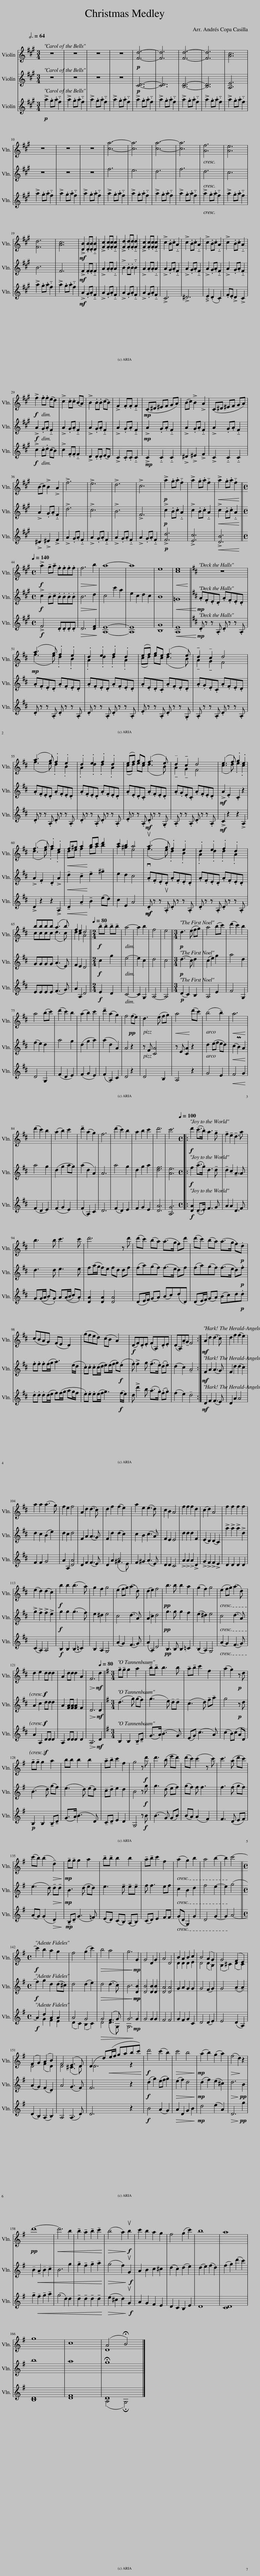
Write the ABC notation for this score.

X:1
%%score ( 1 2 ) 3 ( 4 5 )
L:1/8
Q:3/4=64
M:3/4
I:linebreak $
K:A
V:1 treble
V:2 treble
V:3 treble
V:4 treble
V:5 treble
V:1
 z6 | z6 | z6 | z6 |!p! [Fd]6- | %5
 [Fd]6 | [Fd]6- | [Fd]6 | [Ac]6 |$ z6 | %10
 z6 | z6 | [ca]6- | [ca]6 | [ca]6- | %15
 [ca]6 | [Af]6 | [Ae]6 |$ [Fd]6 | [Ac]6 | %20
!mf! !>![DB]2 .[DB].[DB] !tenuto!.[DB]2 | !>![Fc]2 .[Fc].[Fc] !tenuto!.[Fc]2 | !>![Fd]2 .[Fd].[Fd] !tenuto!.[Fd]2 | !>![Fc]2 .[Fc].[Fc] !tenuto!.[Fc]2 | !>!c2 .B.c !tenuto!.A2 | %25
 !>!c2 .B.c !tenuto!.A2 | !>!c2 .B.c !tenuto!.A2 | !>!c2 .B.c !tenuto!.A2 |$!f! !>!f2 .f.f (ed) | !>!c2 .c.c (BA) | %30
 !>!B2 .B.B (cB) | !>!F2 .F.F !tenuto!.F2 |!mp! (C^D ^EF GA) | (Bc) !>!B2 !>!A2 | (C^D ^EF GA) |$ %35
 (Bc) !>!B2 !>!A2 | !>!f6 | !>!e6 | !>!d6 | !>!c6 | %40
!p! !>!a2 .g.a !tenuto!.f2 | !>!a2 .g.a !tenuto!.f2 |!<(! !>!a2 .g.a !tenuto!.f2!<)! ||$[M:4/4][Q:1/4=140]!f! !>!a2 !tenuto!g!tenuto!a .f.f.f.f |!>(! f6 b2!>)! | %45
 a8- | a8 | e8 |!<(! [ce]8!<)! ||[K:D] z8 |$ %50
!mp! (a3 g) .f2 .e2 | .d2 .e2 .f2 .d2 | (ef) ge (f3 e) | !tenuto!d2 !tenuto!c2 d4 |$ (a3 g) .f2 .e2 | %55
 .d2 .e2 .f2 .d2 | (ef) ge (f3 e) | !tenuto!d2 !tenuto!c2 d4 | (e3 f) .g2 .e2 |$ (f3 g) .a2 .e2 | %60
!<(! f^g a2!<)! bc' d'2 | c'2 b2 a4 |!mf! (ua3 g) .f2 .e2 | .d2 .e2 .f2 .d2 |$ bbbb (a3 b) | %65
 f2 e2 d4 ||[M:2/4][Q:1/4=80]!f! !tenuto!b!tenuto!b !tenuto!b!tenuto!b | a4- | a2 b2 | f4 | %70
 e4 ||[M:3/4]!p! d3 (e fg) | a4 (bc') | (d'2 c'2) b2 |$ a4 (bc') | %75
 (d'2 c'2) b2 | (a2 b2) c'2 | !tenuto!d'2 (a2 g2) | f4!pp! (fe) | d3 (e fg) | %80
!<(! a4!<)! (d'c') | (b4 !tenuto!b2) |!<(! a6!<)! |$ (d'2 c'2) b2 | (a2 b2) c'2 | %85
 !tenuto!d'2 (a2 g2) | f6 | (d'2 c'2) b2 | a2 b2 c'2 | d'6 | %90
 c'6 |:[M:4/4]!f![Q:1/4=100] d'2 (!tenuto!c'>.b) a3 !tenuto!g | !tenuto!f2 !tenuto!e2 !tenuto!d3 a |$ b3 b c'3 c' | d'6 z d' | %95
 (d'c') (ba) (a>g f)d' | (d'c') (ba) (a>g f)!p!.d |$ (cBAG) (FE D2) | (gfed) (cB A2) |!f! (DF).D.E (FA,).D.E | %100
 (DA,)!tenuto!A!tenuto!G F4 :|!mf! A2 d2 (d3 c) | d2 f2 (f2 e2) |$ a2 a2 (a3 g) | f2 e2 f4 | %105
 A2 d2 (d3 c) | d2 f2 (f2 e2) | a2 e2 (e3 d) | c2 B2 A4 | f2 f2 f2 d2 | %110
 (c2 d2) A4 | f2 f2 f2 f2 |$ (e2 d2) (d2 c2) |!f! b2 b2 (b3 a) | g2 f2 g4 | %115
 (e2 fg) (a3 d) | (d2 e2) f4 |!pp! b3 b b2 a2 | (g2 f2) g4 | (e2 fg) (a3 d) |$ %120
 d2 e2!f! dd d2 | A2 dd d2 A2 |!>(! F6!>)![Q:1/4=80]!mf! d2 ||[K:G][M:3/4] !tenuto!g!tenuto!g g2 a2 | !tenuto!b!tenuto!b b3 b | %125
 !tenuto!a!tenuto!b c'2 f2 | (a2 g2)!p! z d |$ !tenuto!g!tenuto!g g2 a2 | bb b2 b2 | !tenuto!a!tenuto!b c'2 f2 | %130
 g4 z!f! d' | d'3 (b e'd') | (d'c') (c'2 z c') | c'3 (a d'c') |$ (c'b) (b2!>(! !tenuto!d2)!>)! | %135
!mp! !tenuto!g!tenuto!g g2 a2 | !tenuto!b!tenuto!b b2 b2 | !tenuto!a!tenuto!b c'2 f2 | (a2 g2) b2 | a4 b2- | %140
 b2 c'4- ||$[M:4/4]!f! c'2 b2 a2 g2 | f4 (g2 c'2) |!>(! b4 a4 | g6!>)!!mp! G2 | %145
 G4 D2 G2 | A4 D4 | B2 A2 B2 c2 | B4 (A2 G2) | G4 (F2 E2) |$ %150
 (F2 G2) (A2 B2) | F4 (E3 D) | (D2 d)!<(!(e/f/ gabc')!<)! |!f! d'4 (c'2 b2) |!>(! c'4 b4!>)! | %155
!mp! (a2 b2) (g2 a2) |!>(! (f4 d2)!>)! z2 |$!pp! d'8- |!<(! d'6 b2 | !tenuto!b2 !tenuto!a2 !tenuto!b2 !tenuto!c'2!<)! | %160
!>(! (b4 a2)!>)!!f! ub2 | c'2 b2 a2 g2 | f4 (g2 c'2) | b8 | a8 |$ %165
 g8 | c8 | (A4 !fermata!B4) |] %168
V:2
 x6 | x6 | x6 | x6 | x6 | %5
 x6 | x6 | x6 | x6 |$ x6 | %10
 x6 | x6 | x6 | x6 | x6 | %15
 x6 | x6 | x6 |$ x6 | x6 | %20
 x6 | x6 | x6 | x6 | x6 | %25
 x6 | x6 | x6 |$ x6 | x6 | %30
 x6 | x6 | x6 | x6 | x6 |$ %35
 x6 | x6 | x6 | x6 | x6 | %40
 x6 | x6 | x6 ||$[M:4/4] x8 | x8 | %45
 x8 | x8 | x8 | x8 ||[K:D] x8 |$ %50
 (f3 e) .d2 .B2 | .A2 .d2 .d2 .A2 | (cd) ec (d3 B) | !tenuto!A2 !tenuto!G2 F4 |$ (f3 e) .d2 .B2 | %55
 .A2 .d2 .d2 .A2 | (cd) ec (d3 B) | !tenuto!A2 !tenuto!G2 F4 | (c3 d) .e2 .c2 |$ (d3 e) .f2 .c2 | %60
 de f2 ^ga b2 | a2 ^g2 e4 | (f3 e) .d2 .B2 | .A2 .d2 .d2 .A2 |$ cccc (d3 c) | %65
 d2 c2 A4 ||[M:2/4] x4 | x4 | x4 | x4 | %70
 x4 ||[M:3/4] x6 | x6 | x6 |$ x6 | %75
 x6 | x6 | x6 | x6 | x6 | %80
 x6 | x6 | x6 |$ x6 | x6 | %85
 x6 | x6 | x6 | x6 | x6 | %90
 x6 |:[M:4/4] x8 | x8 |$ x8 | x8 | %95
 x8 | x8 |$ x8 | x8 | x8 | %100
 x8 :| x8 | x8 |$ x8 | x8 | %105
 x8 | x8 | x8 | x8 | x8 | %110
 x8 | x8 |$ x8 | x8 | x8 | %115
 x8 | x8 | x8 | x8 | x8 |$ %120
 x8 | x8 | x8 ||[K:G][M:3/4] x6 | x6 | %125
 x6 | x6 |$ x6 | x6 | x6 | %130
 x6 | x6 | x6 | x6 |$ x6 | %135
 x6 | x6 | x6 | x6 | x6 | %140
 x6 ||$[M:4/4] x8 | x8 | x8 | x8 | %145
 x8 | x8 | D2 D2 D2 E2 | D4 (D2 B,2) | (B,2 ^C2) (D2 C2) |$ %150
 D4 (F2 D2) | D4 (^C3 D) | D6 z2 | x8 | x8 | %155
 x8 | x8 |$ x8 | x8 | x8 | %160
 x8 | x8 | x8 | x8 | x8 |$ %165
 x8 | x8 | D8 |] %168
V:3
 z6 | z6 | z6 | z6 |!p! [CD]6- | %5
 [CD]6 | [B,D]6- | [B,D]6 | [A,E]6 |$ z6 | %10
 z6 | z6 | f6 | e6 | d6 | %15
 f6 | d6 | c6 |$ B6 | F6 | %20
!mf! !>!F2 .F.F !tenuto!.F2 | !>!A2 .A.A !tenuto!.A2 | !>!B2 .B.B !tenuto!.B2 | !>!A2 .A.A !tenuto!.A2 | !>!A2 .G.A !tenuto!.F2 | %25
 !>!A2 .G.A !tenuto!.F2 | !>!A2 .G.A !tenuto!.F2 | !>!A2 .G.A !tenuto!.F2 |$!f! !>!A2 .G.A !tenuto!.F2 | !>!A2 .G.A !tenuto!.F2 | %30
 !>!A2 .G.A !tenuto!.F2 | !>!A2 .G.A !tenuto!.F2 |!mp! !>!A2 .G.A !tenuto!.F2 | !>!A2 .G.A !tenuto!.F2 | !>!A2 .G.A !tenuto!.F2 |$ %35
 !>!A2 .G.A !tenuto!.F2 | !>!d6 | !>!c6 | !>!B6 | !>!F6 | %40
!p! !>!c2 .B.c !tenuto!.A2 | !>!c2 .B.c !tenuto!.A2 |!<(! !>!c2 .B.c !tenuto!.A2!<)! ||$[M:4/4]!f! !>!c2 !tenuto!B!tenuto!c .B.B.B.B |!>(! B6 d2!>)! | %45
 c4 c'2 a2 | e2 c2 d2 c2 | B8 |!<(! =G8!<)! ||[K:D]!mp! .A.F.E.D .A.F.E.D |$ %50
 .A.F.E.D .A.F.E.D | .A.F.E.D .A.F.E.D | .A.E.D.C .A.F.E.D | .A.G.E.C .A.F.E.D |$ .A.F.E.D .A.F.E.D | %55
 .A.F.E.D .A.F.E.D | .A.E.D.C .A.F.E.D | .A.G.E.C .A.F.E.D |!mf! !>!A2 .E2 .C2 z2 |$ !>!A2 .F2 .D2 !>!A2 | %60
!<(! !tenuto!d2 !tenuto!c2!<)! !tenuto!e2 !tenuto!^g2 | e2 d2 c4 | .vA.F.E.D .A.F.E.D | .A.F.E.D .A.F.E.D |$ GGGG (A3 E) | %65
 F2 E2 D4 ||[M:2/4]!f! c2 g2 | e4- | e2 c2 | d4 | %70
 c4 ||[M:3/4]!p! (d3 c) d2 | (c2 e2) g2 | a4 d2 |$ (f2 e2) d2 | %75
 a4 g2 | (d2 g2 a2) | (a2 d2 A2) | A4 z2 | z F [CA]4 | %80
 z E [CA]2 z2 | d2 (ef ed) |!<(! (c2 PB2) A2!<)! |$ a4 g2 | (d2 g2 ag) | %85
 (a2 d2 A2) | A6 | a4 g2 | d2 g2 a2 | [df]6 | %90
 [Ae]6 |:[M:4/4]!f! f2 (!tenuto!a>.g) d3 !tenuto!d | !tenuto!d2 !tenuto!c2 !tenuto!A3 A |$ d3 d e3 e | f(a/g/ f)e fd df | %95
 (fa)(gf) (f>e d)f | (fa)(gf) (f>e d)!p!.f |$ .f.f .f(f/g/ a3) (e/d/ | .c).c .c(c/d/ e)(e/f/ g)!f!(.e | .f) !>!f2 g (!tenuto!f>.e) (.d.e) | %100
 (d2 c2) !tenuto!A4 :|!mf! F2 A2 (A3 G) | F2 d2 (d2 c2) |$ d2 c2 (B2 e2) | d2 c2 d4 | %105
 F2 A2 (A3 G) | F2 d2 (d2 c2) | c2 B2 (c3 A) | F2 E2 E4 | d2 d2 d2 F2 | %110
 (E2 D2) (D2 C2) | !>!a2 !>!a2 !>!a2 !>!d2 |$ !>!g2 !>!f2 !>!f2 !>!e2 |!f! g2 g2 (g3 f) | e2 ^d2 e4 | %115
 c4 (d3 A) | (A2 c2) d4 |!pp! g3 g g2 f2 | (e2 ^d2) e4 | c4 (d3 A) |$ %120
 A2 c2!f! dd d2 | A2 [FA][FA] [FA]2 F2 |!>(! D6!>)!!mf! D2 ||[K:G][M:3/4] (d3 g) (gf) | (g3 e) !tenuto!d!tenuto!d | %125
 (c3 d) !tenuto!f!tenuto!a | g4!p! z d |$ (B3 d) (gf) | (e3 d) (ed) | !tenuto!c!tenuto!d e2 d2 | %130
 B4 z!f! g | g3 (d ef) | (gf) f f3 | f3 (f gf) |$ (e3 d)!>(! !tenuto!d!tenuto!d!>)! | %135
!mp! B3 (d ed) | e3 !tenuto!e !tenuto!e!tenuto!e | f f3 ef | c2 B2 d2 | f4 e2- | %140
 e2 (g4 ||$[M:4/4]!f! f2) g2 d2 (d^c) | d4 (d2 e2) |!>(! d4 (d3 c) | B6!>)!!mp!!mp! [DB]2 | %145
 [DB]4 [DB]2 [DB]2 | [DA]4 [DA]4 | G2 A2 G2 G2 | G4 (F2 G2) | G4 (!tenuto!A2 !tenuto!A2) |$ %150
 (A2 G2) (F2 D2) | A4 (G3 F) | F6 z2 |!f! (d2 g2) (ef g2) |!>(! (e2 f2) d4!>)! | %155
!mp! (d2 f2) (e2 ^c2) |!>(! d6!>)!!pp! B2 |$ !tenuto!B2!<(! !tenuto!A2 !tenuto!B2 !tenuto!c2 | B6 g2 | !tenuto!g2 !tenuto!f2 !tenuto!g2 !tenuto!a2!<)! | %160
!>(! (g4 f2)!>)!!f! uG2 | A2 B2 c2 ^c2 | (d2 c2) (d2 e2) | (d2 e2) (f2 d2) | (f2 g2) (d'2 c'2) |$ %165
 b8 | a8 | !fermata!g8 |] %168
V:4
!p! !>!a2 .g.a !tenuto!.f2 | !>!a2 .g.a !tenuto!.f2 | !>!a2 .g.a !tenuto!.f2 | !>!a2 .g.a !tenuto!.f2 | !>!a2 .g.a !tenuto!.f2 | %5
 !>!a2 .g.a !tenuto!.f2 | !>!a2 .g.a !tenuto!.f2 | !>!a2 .g.a !tenuto!.f2 | !>!a2 .g.a !tenuto!.f2 |$ !>!a2 .g.a !tenuto!.f2 | %10
 !>!a2 .g.a !tenuto!.f2 | !>!a2 .g.a !tenuto!.f2 | !>!a2 .g.a !tenuto!.f2 | !>!a2 .g.a !tenuto!.f2 | !>!a2 .g.a !tenuto!.f2 | %15
 !>!a2 .g.a !tenuto!.f2 | !>!a2 .g.a !tenuto!.f2 | !>!a2 .g.a !tenuto!.f2 |$ !>!a2 .g.a !tenuto!.f2 | !>!a2 .g.a !tenuto!.f2 | %20
!mf! !>!A2 .G.A !tenuto!.F2 | !>!A2 .G.A !tenuto!.F2 | !>!A2 .G.A !tenuto!.F2 | !>!A2 .G.A !tenuto!.F2 | !>!C6 | %25
 !>!^D6 | E2 (.D2 .C2) | .F.E !>!D2 !>!C2 |$!f! !>!c2 .c.d (cB) | !>!c2 .F.F !tenuto!.F2 | %30
 !>!D2 .D.D (ED) | !>!C2 .C.C !tenuto!.C2 |!mp! !>!C2 !tenuto!.C2 !tenuto!.C2 | !>!^D2 !>!^E2 !>!F2 | !>!C2 !tenuto!.C2 !tenuto!.C2 |$ %35
 !>!^D2 !>!^E2 !>!F2 | !>!A2 .G.A !tenuto!.F2 | !>!A2 .G.A !tenuto!.F2 | !>!A2 .G.A !tenuto!.F2 | !>!A2 .G.A !tenuto!.F2 | %40
!p! !>![Fd]6 | !>![Ec]6 |!<(! !>![DB]6!<)! ||$[M:4/4]!f! !>!F4 .D.D.D.D |!>(! D6 [DF]2!>)! | %45
 [A,E]8- | [A,E]8 | [B,G]8 |!<(! [A,E]8!<)! ||[K:D]!mp! .D z z .A, .D z z .A, |$ %50
 .D z z .A, .D z z .A, | .D z z .A, .D z z .A, | .E z z .A, .D z z .G, | .A, z z .A, .D z z .A, |$ .D z z .A, .D z z .A, | %55
 .D z z .A, .D z z .A, | .E z z .A, .D z z .G, | .A, z z .A, .D z z .A, |!mf! !>!C2 z2 z2 !>!A,2 |$ !>!D2 z2 z2 !>!A,2 | %60
!<(! !tenuto!D2 !tenuto!A2!<)! !tenuto!B2 (ed) | c2 E2 A4 |!mf!!mf! .D z z .uA, .D z z .A, | .D z z .A, .D z z .A, |$ EEEE (F3 G) | %65
 A2 A,2 D4 ||[M:2/4]!f! E2 D2 | C4- | C2 G,2 | A,4- | %70
 A,4 ||[M:3/4]!p! (D2 C2) B,2 | A,4 E2 | F4 G,2 |$ D4 G,2 | %75
 (F2 D2 E2) | (F2 G2 E2) | (F2 A,2) C2 | D4 z2 | D4 B,2 | %80
 A,4 z2 | G4 E2 |!<(! F4 G2!<)! |$ (F2 D2 E2) | (F2 G2 E2) | %85
 (F2 A,2) C2 | D6 | (F2 D2) E2 | F2 G2 E2 | [DA]6 | %90
 [A,G]6 |:[M:4/4]!f! [DA]2 (!tenuto!D>.E) F3 G | A2 A2 D3 F |$ G((G/A/ B).G) A((A/B/ c).A) | [DA]2 [DA]2 [DA]4 | %95
 (DE/F/) (GA) (Bc)(dD) | (DE/F/) (GA) (Bc)d!p!.d |$ .d.d .d(d/e/ f)(f/g/ ag/f/ | .e).e .e(e/f/ g3)!f! (f/e/) | d !>!d'2 b (!tenuto!a>.g) (.f.g) | %100
 (f2 e2) !tenuto!d4 :|!mf! D2 F2 (F3 E) | D2 A2 A4 |$ F2 F2 G4 | A2 A,2 [DA]4 | %105
 D2 F2 (F3 E) | D2 A2 B4 | F2 ^G2 (A3 E) | D2 D2 C4 | !>!A2 !>!A2 !>!A2 !>!D2 | %110
 !>!G2 !>!F2 !>!F2 !>!E2 | D2 D2 D2 D2 |$ (C2 A,2) A,4 |!f! B,2 B,2 (B,2 =C2) | B,2 A,2 G,4 | %115
 (A2 G2) (F3 G) | (A2 A,2) D4 |!pp! B,3 B, B,2 =C2 | (B,2 A,2) G,4 | (A2 G2) (F3 G) |$ %120
 A2 A,2!f! DD D2 | A,2 DD D2 D2 |!>(! A,6!>)!!mf! D2 ||[K:G][M:3/4] B,2 B,2 !tenuto!B,!tenuto!D | (G>A) (B3 G) | %125
 (EG) (c3 A) | (c2 B)(c AD) |$!p! B,2 B,2 !tenuto!B,!tenuto!D | (G>A) (B3 D) | !tenuto!C!tenuto!D E2 D2 | %130
 G,4 z!f! B | (B3 G) (GB) | (BA) (A2 F2) | F3 (D EF) |$ (AG) (G2!>(! !tenuto!D2)!>)! | %135
!mp! !tenuto!B,!tenuto!D (G3 =F) | (ED) (CB,) (A,B,) | (CD) E2 FF | (GD G,2) G2 | D4 G2- | %140
 G2 A4- ||$[M:4/4]!f! A2 d2 A2 A2 | A4 G4 |!>(! G4 (F3 G) | G6!>)!!mp! G2 | %145
 G4 G2 G2 | F4 F4 | G2 F2 G2 C2 | D4 (D2 E2) | E4 (D2 A,2) |$ %150
 (D2 B,2) (A,2 B,2) | A,4 (A,3 D) | D6 z2 |!f! B4 (A2 G2) |!>(! A2 D2 G2 B2!>)! | %155
!mp! d4 (e2 A2) |!>(! D6!>)!!pp! g2 |$ !tenuto!g2!<(! !tenuto!f2 !tenuto!g2 !tenuto!a2 | (g4 d2) d2 | !tenuto!d2 !tenuto!d2 !tenuto!d2 !tenuto!d2!<)! | %160
!>(! (e2 ^c2 d2)!>)!!f! uG2 | A2 G2 F2 E2 | D2 C2 B,2 E2 | D8 | [CD]8 |$ %165
 [B,D]8 | [DF]8 | D8 |] %168
V:5
 x6 | x6 | x6 | x6 | x6 | %5
 x6 | x6 | x6 | x6 |$ x6 | %10
 x6 | x6 | x6 | x6 | x6 | %15
 x6 | x6 | x6 |$ x6 | x6 | %20
 x6 | x6 | x6 | x6 | x6 | %25
 x6 | x6 | x6 |$ x6 | x6 | %30
 x6 | x6 | x6 | x6 | x6 |$ %35
 x6 | x6 | x6 | x6 | x6 | %40
 x6 | x6 | x6 ||$[M:4/4] x8 | x8 | %45
 x8 | x8 | x8 | x8 ||[K:D] x8 |$ %50
 x8 | x8 | x8 | x8 |$ x8 | %55
 x8 | x8 | x8 | x8 |$ x8 | %60
 x8 | x8 | x8 | x8 |$ x8 | %65
 x8 ||[M:2/4] x4 | x4 | x4 | x4 | %70
 x4 ||[M:3/4] x6 | x6 | x6 |$ x6 | %75
 x6 | x6 | x6 | x6 | x6 | %80
 x6 | x6 | x6 |$ x6 | x6 | %85
 x6 | x6 | x6 | x6 | x6 | %90
 x6 |:[M:4/4] x8 | x8 |$ x8 | x8 | %95
 x8 | x8 |$ x8 | x8 | x8 | %100
 x8 :| x8 | x8 |$ x8 | x8 | %105
 x8 | x4 (^G3 E) | x8 | x8 | x8 | %110
 x8 | x8 |$ x8 | x8 | x8 | %115
 x8 | x8 | x8 | x8 | x8 |$ %120
 x8 | x8 | x8 ||[K:G][M:3/4] x6 | x6 | %125
 x6 | x6 |$ x6 | x6 | x6 | %130
 x6 | x6 | x6 | x6 |$ x6 | %135
 x6 | x6 | x6 | x6 | x6 | %140
 x6 ||$[M:4/4] x2 G2 F2 E2 | (D2 C2) (B,2 C2) | D4 (D3 G,) | G,6 x2 | %145
 x8 | x8 | x8 | x8 | x8 |$ %150
 x8 | x8 | x8 | x8 | x8 | %155
 x8 | x8 |$ x8 | x8 | x8 | %160
 x8 | x8 | x8 | x8 | x8 |$ %165
 x8 | x8 | (A,4 !fermata!G,4) |] %168
